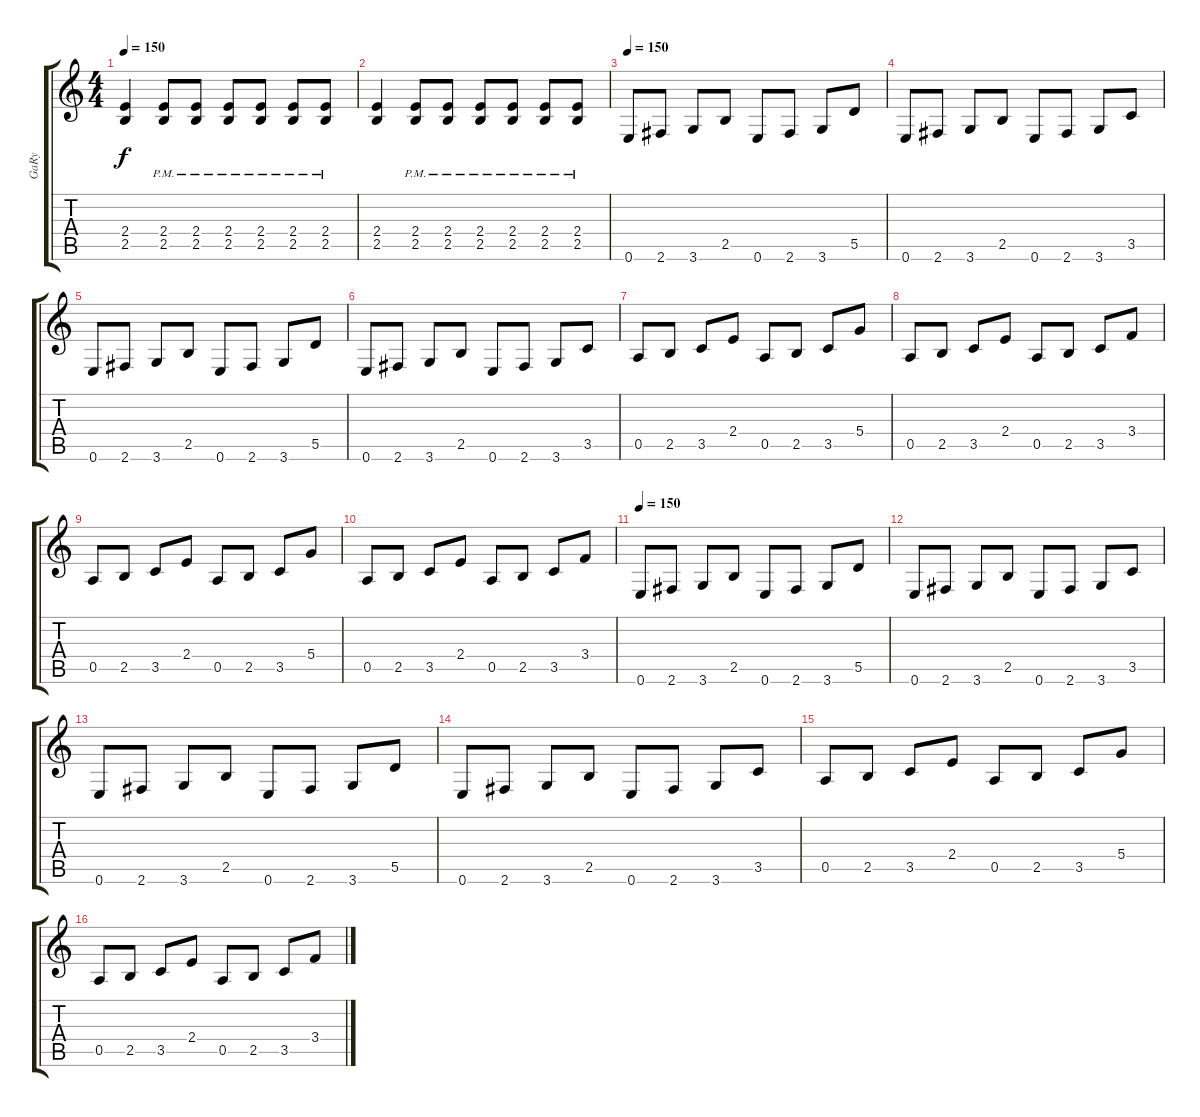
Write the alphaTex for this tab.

\track ("GaRy" "GaRy") {instrument distortionguitar}
\staff {score tabs}
\tuning (E4 B3 G3 D3 A2 E2) {hide}
\ts (4 4)
\tempo 150
\clef g2
\ks c
(2.4 2.5).4{dy f} (2.4{pm} 2.5{pm}).8 (2.4{pm} 2.5{pm}).8 (2.4{pm} 2.5{pm}).8 (2.4{pm} 2.5{pm}).8 (2.4{pm} 2.5{pm}).8 (2.4{pm} 2.5{pm}).8 |
(2.4 2.5).4 (2.4{pm} 2.5{pm}).8 (2.4{pm} 2.5{pm}).8 (2.4{pm} 2.5{pm}).8 (2.4{pm} 2.5{pm}).8 (2.4{pm} 2.5{pm}).8 (2.4{pm} 2.5{pm}).8 |
\tempo 150
0.6.8 2.6.8 3.6.8 2.5.8 0.6.8 2.6.8 3.6.8 5.5.8 |
0.6.8 2.6.8 3.6.8 2.5.8 0.6.8 2.6.8 3.6.8 3.5.8 |
0.6.8 2.6.8 3.6.8 2.5.8 0.6.8 2.6.8 3.6.8 5.5.8 |
0.6.8 2.6.8 3.6.8 2.5.8 0.6.8 2.6.8 3.6.8 3.5.8 |
0.5.8 2.5.8 3.5.8 2.4.8 0.5.8 2.5.8 3.5.8 5.4.8 |
0.5.8 2.5.8 3.5.8 2.4.8 0.5.8 2.5.8 3.5.8 3.4.8 |
0.5.8 2.5.8 3.5.8 2.4.8 0.5.8 2.5.8 3.5.8 5.4.8 |
0.5.8 2.5.8 3.5.8 2.4.8 0.5.8 2.5.8 3.5.8 3.4.8 |
\tempo 150
0.6.8 2.6.8 3.6.8 2.5.8 0.6.8 2.6.8 3.6.8 5.5.8 |
0.6.8 2.6.8 3.6.8 2.5.8 0.6.8 2.6.8 3.6.8 3.5.8 |
0.6.8 2.6.8 3.6.8 2.5.8 0.6.8 2.6.8 3.6.8 5.5.8 |
0.6.8 2.6.8 3.6.8 2.5.8 0.6.8 2.6.8 3.6.8 3.5.8 |
0.5.8 2.5.8 3.5.8 2.4.8 0.5.8 2.5.8 3.5.8 5.4.8 |
0.5.8 2.5.8 3.5.8 2.4.8 0.5.8 2.5.8 3.5.8 3.4.8
